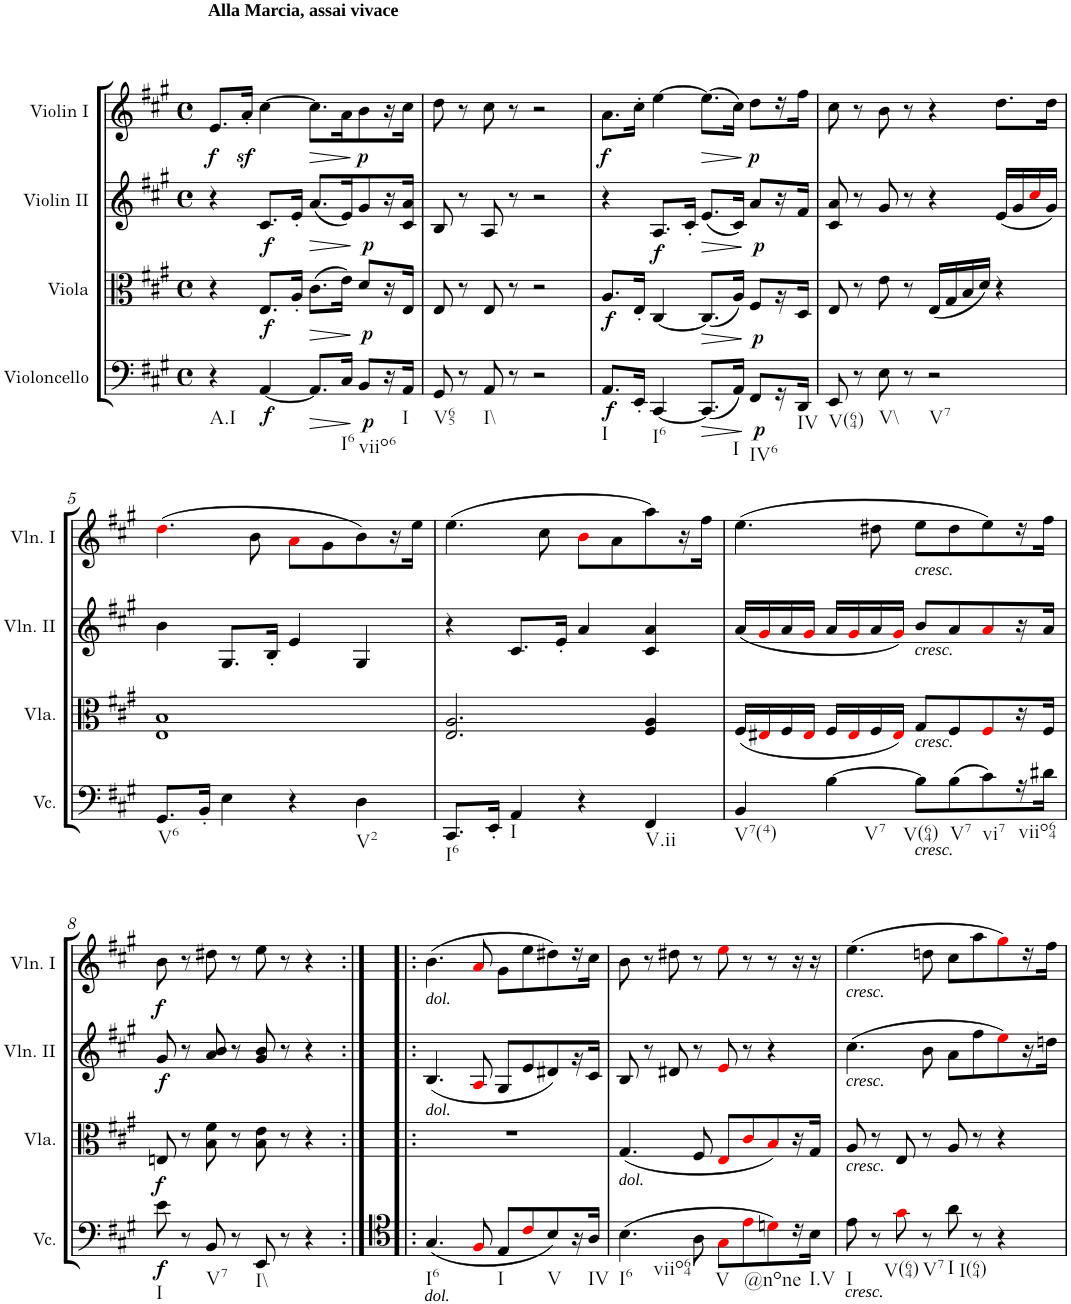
**kern	**dynam	**kern	**dynam	**kern	**dynam	**kern	**dynam
*part4	*part4	*part3	*part3	*part2	*part2	*part1	*part1
*staff4	*staff4	*staff3	*staff3	*staff2	*staff2	*staff1	*staff1
*I"Violoncello	*	*I"Viola	*	*I"Violin II	*	*I"Violin I	*
*I'Vc.	*	*I'Vla.	*	*I'Vln. II	*	*I'Vln. I	*
*clefF4	*	*clefC3	*	*clefG2	*	*clefG2	*
*k[f#c#g#]	*	*k[f#c#g#]	*	*k[f#c#g#]	*	*k[f#c#g#]	*
*M4/4	*	*M4/4	*	*M4/4	*	*M4/4	*
*met(c)	*	*met(c)	*	*met(c)	*	*met(c)	*
=1	=1	=1	=1	=1	=1	=1	=1
!	!	!	!	!	!	!LO:TX:a:B:t=Alla Marcia, assai vivace	!
!LO:TX:b:t=A.I	!	!	!	!	!	!	!
!	!	!	!	!	!	!	!LO:DY:b
4r	.	4r	.	4r	.	8.e/L	f
.	.	.	.	.	.	16az<'/Jk	.
!	!LO:DY:b	!	!LO:DY:b	!	!LO:DY:b	!	!
[4AA/	f	8.E/L	f	8.c#/L	f	[4cc#\	.
.	.	16A'/Jk	.	16e'/Jk	.	.	.
!	!LO:HP:b	!	!LO:HP:b	!	!LO:HP:b	!	!LO:HP:b
8.AA/L]	>	(8.c#\L	>	(8.a/L	>	8.cc#\L]	>
!LO:TX:b:t=I6	!	!	!	!	!	!	!
16C#/Jk	.	16e\Jk)	.	16e/K)	.	16a\K	.
!LO:TX:b:t=viio6	!	!	!	!	!	!	!
!	!LO:DY:n=1:b	!	!LO:DY:n=1:b	!	!LO:DY:n=1:b	!	!LO:DY:n=1:b
8BB/L	] p	8d/L	] p	8g#/	] p	8b\	] p
16r	.	16r	.	16r	.	16r	.
!LO:TX:b:t=I	!	!	!	!	!	!	!
16AA/JJ	.	16E/JJ	.	16c#/ 16a/JJ	.	16cc#\JJ	.
=2	=2	=2	=2	=2	=2	=2	=2
!LO:TX:b:t=V65	!	!	!	!	!	!	!
8GG#/	.	8E/	.	8B/	.	8dd\	.
8r	.	8r	.	8r	.	8r	.
!LO:TX:b:t=I\\	!	!	!	!	!	!	!
8AA/	.	8E/	.	8A/	.	8cc#\	.
8r	.	8r	.	8r	.	8r	.
2r	.	2r	.	2r	.	2r	.
=3	=3	=3	=3	=3	=3	=3	=3
!LO:TX:b:t=I	!	!	!	!	!	!	!
!	!LO:DY:b	!	!LO:DY:b	!	!	!	!LO:DY:b
8.AA/L	f	8.A/L	f	4r	.	8.a\L	f
16EE'/Jk	.	16E'/Jk	.	.	.	16cc#'\Jk	.
!LO:TX:b:t=I6	!	!	!	!	!	!	!
!	!	!	!LO:DY:a	!	!	!	!
[4CC#/	.	[4C#/	f	8.A/L	.	[4ee\	.
.	.	.	.	16c#'/Jk	.	.	.
!	!LO:HP:b	!	!LO:HP:b	!	!LO:HP:b	!	!LO:HP:b
(8.CC#/L]	>	(8.C#/L]	>	(8.e/L	>	(8.ee\L]	>
!LO:TX:b:t=I	!	!	!	!	!	!	!
16AA/Jk)	.	16A/Jk)	.	16c#/Jk)	.	16cc#\Jk)	.
!LO:TX:b:t=IV6	!	!	!	!	!	!	!
!	!LO:DY:n=1:b	!	!LO:DY:n=1:b	!	!LO:DY:n=1:b	!	!LO:DY:n=1:b
8FF#/L	] p	8F#/L	] p	8a/L	] p	8dd\L	] p
16r	.	16r	.	16r	.	16r	.
!LO:TX:b:t=IV	!	!	!	!	!	!	!
16DD/JJ	.	16D/JJ	.	16f#/JJ	.	16ff#\JJ	.
=4	=4	=4	=4	=4	=4	=4	=4
!LO:TX:b:t=V(64)	!	!	!	!	!	!	!
8EE/	.	8E/	.	8c#/ 8a/	.	8cc#\	.
8r	.	8r	.	8r	.	8r	.
!LO:TX:b:t=V\\	!	!	!	!	!	!	!
8E\	.	8e\	.	8g#/	.	8b\	.
8r	.	8r	.	8r	.	8r	.
!LO:TX:b:t=V7	!	!	!	!	!	!	!
2r	.	(16E/LL	.	4r	.	4r	.
.	.	16G#/	.	.	.	.	.
.	.	16B/	.	.	.	.	.
.	.	16d/JJ)	.	.	.	.	.
.	.	4r	.	(16e/LL	.	8.dd\L	.
.	.	.	.	16g#/	.	.	.
.	.	.	.	16cc#i/	.	.	.
.	.	.	.	16g#/JJ)	.	16dd\Jk	.
!!LO:LB:g=z
=5	=5	=5	=5	=5	=5	=5	=5
!LO:TX:b:t=V6	!	!	!	!	!	!	!
8.GG#/L	.	1E 1B	.	4b\	.	(4.ddi\	.
16BB'/Jk	.	.	.	.	.	.	.
4E\	.	.	.	8.G#/L	.	.	.
.	.	.	.	.	.	8b\	.
.	.	.	.	16B'/Jk	.	.	.
4r	.	.	.	4e/	.	8ai\L	.
.	.	.	.	.	.	8g#\	.
!LO:TX:b:t=V2	!	!	!	!	!	!	!
4D\	.	.	.	4G#/	.	8b\)	.
.	.	.	.	.	.	16r	.
.	.	.	.	.	.	16ee\JJ	.
=6	=6	=6	=6	=6	=6	=6	=6
!LO:TX:b:t=I6	!	!	!	!	!	!	!
8.CC#/L	.	2.E/ 2.A/	.	4r	.	(4.ee\	.
16EE'/Jk	.	.	.	.	.	.	.
!LO:TX:b:t=I	!	!	!	!	!	!	!
4AA/	.	.	.	8.c#/L	.	.	.
.	.	.	.	.	.	8cc#\	.
.	.	.	.	16e'/Jk	.	.	.
4r	.	.	.	4a/	.	8bi\L	.
.	.	.	.	.	.	8a\	.
!LO:TX:b:t=V.ii	!	!	!	!	!	!	!
4FF#/	.	4F#/ 4A/	.	4c#/ 4a/	.	8aa\)	.
.	.	.	.	.	.	16r	.
.	.	.	.	.	.	16ff#\JJ	.
=7	=7	=7	=7	=7	=7	=7	=7
!LO:TX:b:t=V7(4)	!	!	!	!	!	!	!
4BB/	.	(16F#/LL	.	(16a/LL	.	(4.ee\	.
.	.	16E#Xi/	.	16g#i/	.	.	.
.	.	16F#/	.	16a/	.	.	.
.	.	16E#i/JJ	.	16g#i/JJ	.	.	.
!LO:TX:b:t=V7	!	!	!	!	!	!	!
[4B\	.	16F#/LL	.	16a/LL	.	.	.
.	.	16E#i/	.	16g#i/	.	.	.
.	.	16F#/	.	16a/	.	8dd#X\	.
.	.	16E#i/JJ)	.	16g#i/JJ)	.	.	.
!	!	!	!	!	!	!LO:TX:b:i:t=cresc.	!
!	!	!	!	!LO:TX:b:i:t=cresc.	!	!	!
!	!	!LO:TX:b:i:t=cresc.	!	!	!	!	!
!LO:TX:b:i:t=cresc.	!	!	!	!	!	!	!
!LO:TX:b:t=V(64)	!	!	!	!	!	!	!
8B\L]	.	8G#/L	.	8b/L	.	8ee\L	.
!LO:TX:b:t=V7	!	!	!	!	!	!	!
(8B\	.	8F#/	.	8a/	.	8dd#\	.
!LO:TX:b:t=vi7	!	!	!	!	!	!	!
8c#\)	.	8F#i/	.	8ai/	.	8ee\)	.
16r	.	16r	.	16r	.	16r	.
!LO:TX:b:t=viio64	!	!	!	!	!	!	!
16d#X\JJ	.	16F#/JJ	.	16a/JJ	.	16ff#\JJ	.
!!LO:LB:g=z
=8	=8	=8	=8	=8	=8	=8	=8
!LO:TX:b:t=I	!	!	!	!	!	!	!
!	!LO:DY:b	!	!LO:DY:b	!	!LO:DY:b	!	!LO:DY:b
8e\	f	8En/	f	8g#/	f	8b\	f
8r	.	8r	.	8r	.	8r	.
!LO:TX:b:t=V7	!	!	!	!	!	!	!
8BB/	.	8B\ 8f#\	.	8a/ 8b/	.	8dd#X\	.
8r	.	8r	.	8r	.	8r	.
!LO:TX:b:t=I\\	!	!	!	!	!	!	!
8EE/	.	8B\ 8e\	.	8g#/ 8b/	.	8ee\	.
8r	.	8r	.	8r	.	8r	.
4r	.	4r	.	4r	.	4r	.
=9:|!|:	=9:|!|:	=9:|!|:	=9:|!|:	=9:|!|:	=9:|!|:	=9:|!|:	=9:|!|:
!	!	!	!	!	!	!LO:TX:b:i:t=dol.	!
!	!	!	!	!LO:TX:b:i:t=dol.	!	!	!
!LO:TX:b:i:t=dol.	!	!	!	!	!	!	!
!LO:TX:b:t=I6	!	!	!	!	!	!	!
(4.G#/	.	1r	.	(4.B/	.	(4.b\	.
8F#i/	.	.	.	8Ai/	.	8ai/	.
!LO:TX:b:t=I	!	!	!	!	!	!	!
8E/L	.	.	.	8G#/L	.	8g#\L	.
8c#i/	.	.	.	8e/	.	8ee\	.
!LO:TX:b:t=V	!	!	!	!	!	!	!
8B/)	.	.	.	8d#X/)	.	8dd#X\)	.
16r	.	.	.	16r	.	16r	.
!LO:TX:b:t=IV	!	!	!	!	!	!	!
16A/JJ	.	.	.	16c#/JJ	.	16cc#\JJ	.
=10	=10	=10	=10	=10	=10	=10	=10
!	!	!LO:TX:b:i:t=dol.	!	!	!	!	!
!LO:TX:b:t=I6	!	!	!	!	!	!	!
!LO:TX:b:t=viio64	!	!	!	!	!	!	!
(4.B\	.	(4.G#/	.	8B/	.	8b\	.
.	.	.	.	8r	.	8r	.
.	.	.	.	8d#X/	.	8dd#X\	.
8A\	.	8F#/	.	8r	.	8r	.
!LO:TX:b:t=V	!	!	!	!	!	!	!
8G#i\L	.	8Ei/L	.	8ei/	.	8eei\	.
!LO:TX:b:t=@none	!	!	!	!	!	!	!
8ei\	.	8c#i/	.	8r	.	8r	.
8dni\)	.	8Bi/)	.	4r	.	8r	.
16r	.	16r	.	.	.	16r	.
!LO:TX:b:t=I.V	!	!	!	!	!	!	!
16B\JJ	.	16G#/JJ	.	.	.	16r	.
=11	=11	=11	=11	=11	=11	=11	=11
!	!	!	!	!	!	!LO:TX:b:i:t=cresc.	!
!	!	!	!	!LO:TX:b:i:t=cresc.	!	!	!
!	!	!LO:TX:b:i:t=cresc.	!	!	!	!	!
!LO:TX:b:i:t=cresc.	!	!	!	!	!	!	!
!LO:TX:b:t=I	!	!	!	!	!	!	!
8e\	.	8A/	.	(4.cc#\	.	(4.ee\	.
8r	.	8r	.	.	.	.	.
!LO:TX:b:t=V(64)	!	!	!	!	!	!	!
8g#i\	.	8E/	.	.	.	.	.
!LO:TX:b:t=V7	!	!	!	!	!	!	!
8r	.	8r	.	8b\	.	8ddn\	.
!LO:TX:b:t=I	!	!	!	!	!	!	!
8a\	.	8A/	.	8a\L	.	8cc#\L	.
!LO:TX:b:t=I(64)	!	!	!	!	!	!	!
8r	.	8r	.	8ff#\	.	8aa\	.
4r	.	4r	.	8eei\)	.	8gg#i\)	.
.	.	.	.	16r	.	16r	.
.	.	.	.	16ddn\JJ	.	16ff#\JJ	.
=	=	=	=	=	=	=	=
*-	*-	*-	*-	*-	*-	*-	*-
